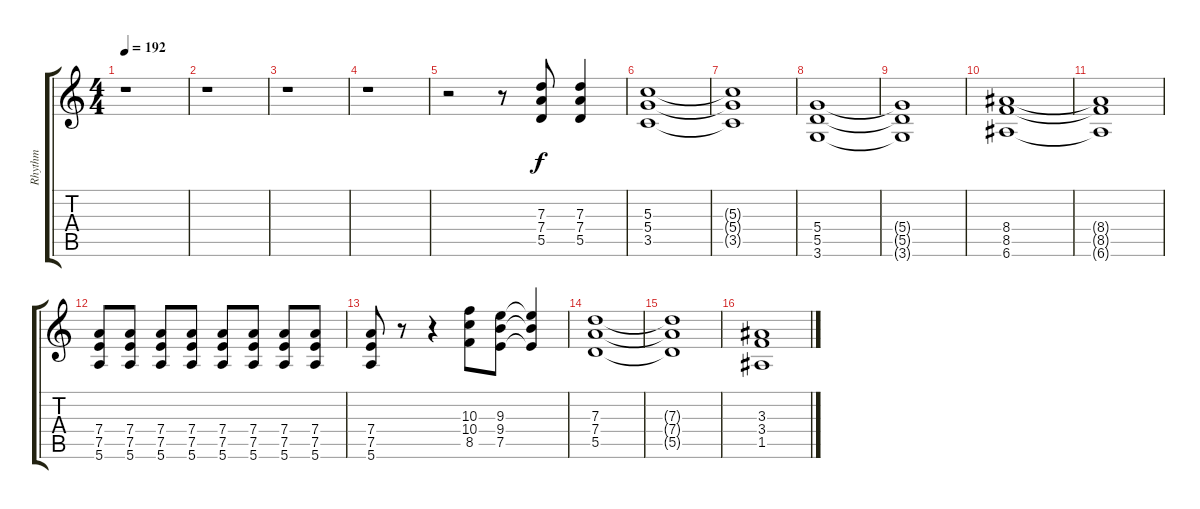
\track ("Rhythm" "Rhythm") {instrument distortionguitar}
\staff {score tabs}
\tuning (E4 B3 G3 D3 A2 E2) {hide}
\ts (4 4)
\tempo 192
\clef g2
\ks c
r.1{dy f} |
r.1 |
r.1 |
r.1 |
r.2 r.8 (7.3 7.4 5.5).8 (7.3 7.4 5.5).4 |
(5.3 5.4 3.5).1 |
(5.3{t} 5.4{t} 3.5{t}).1 |
(5.4 5.5 3.6).1 |
(5.4{t} 5.5{t} 3.6{t}).1 |
(8.4 8.5 6.6).1 |
(8.4{t} 8.5{t} 6.6{t}).1 |
(7.4 7.5 5.6).8 (7.4 7.5 5.6).8 (7.4 7.5 5.6).8 (7.4 7.5 5.6).8 (7.4 7.5 5.6).8 (7.4 7.5 5.6).8 (7.4 7.5 5.6).8 (7.4 7.5 5.6).8 |
(7.4 7.5 5.6).8 r.8 r.4 (10.3 10.4 8.5).8 (9.3 9.4 7.5).8 (9.3{t} 9.4{t} 7.5{t}).4 |
(7.3 7.4 5.5).1 |
(7.3{t} 7.4{t} 5.5{t}).1 |
(3.3 3.4 1.5).1
